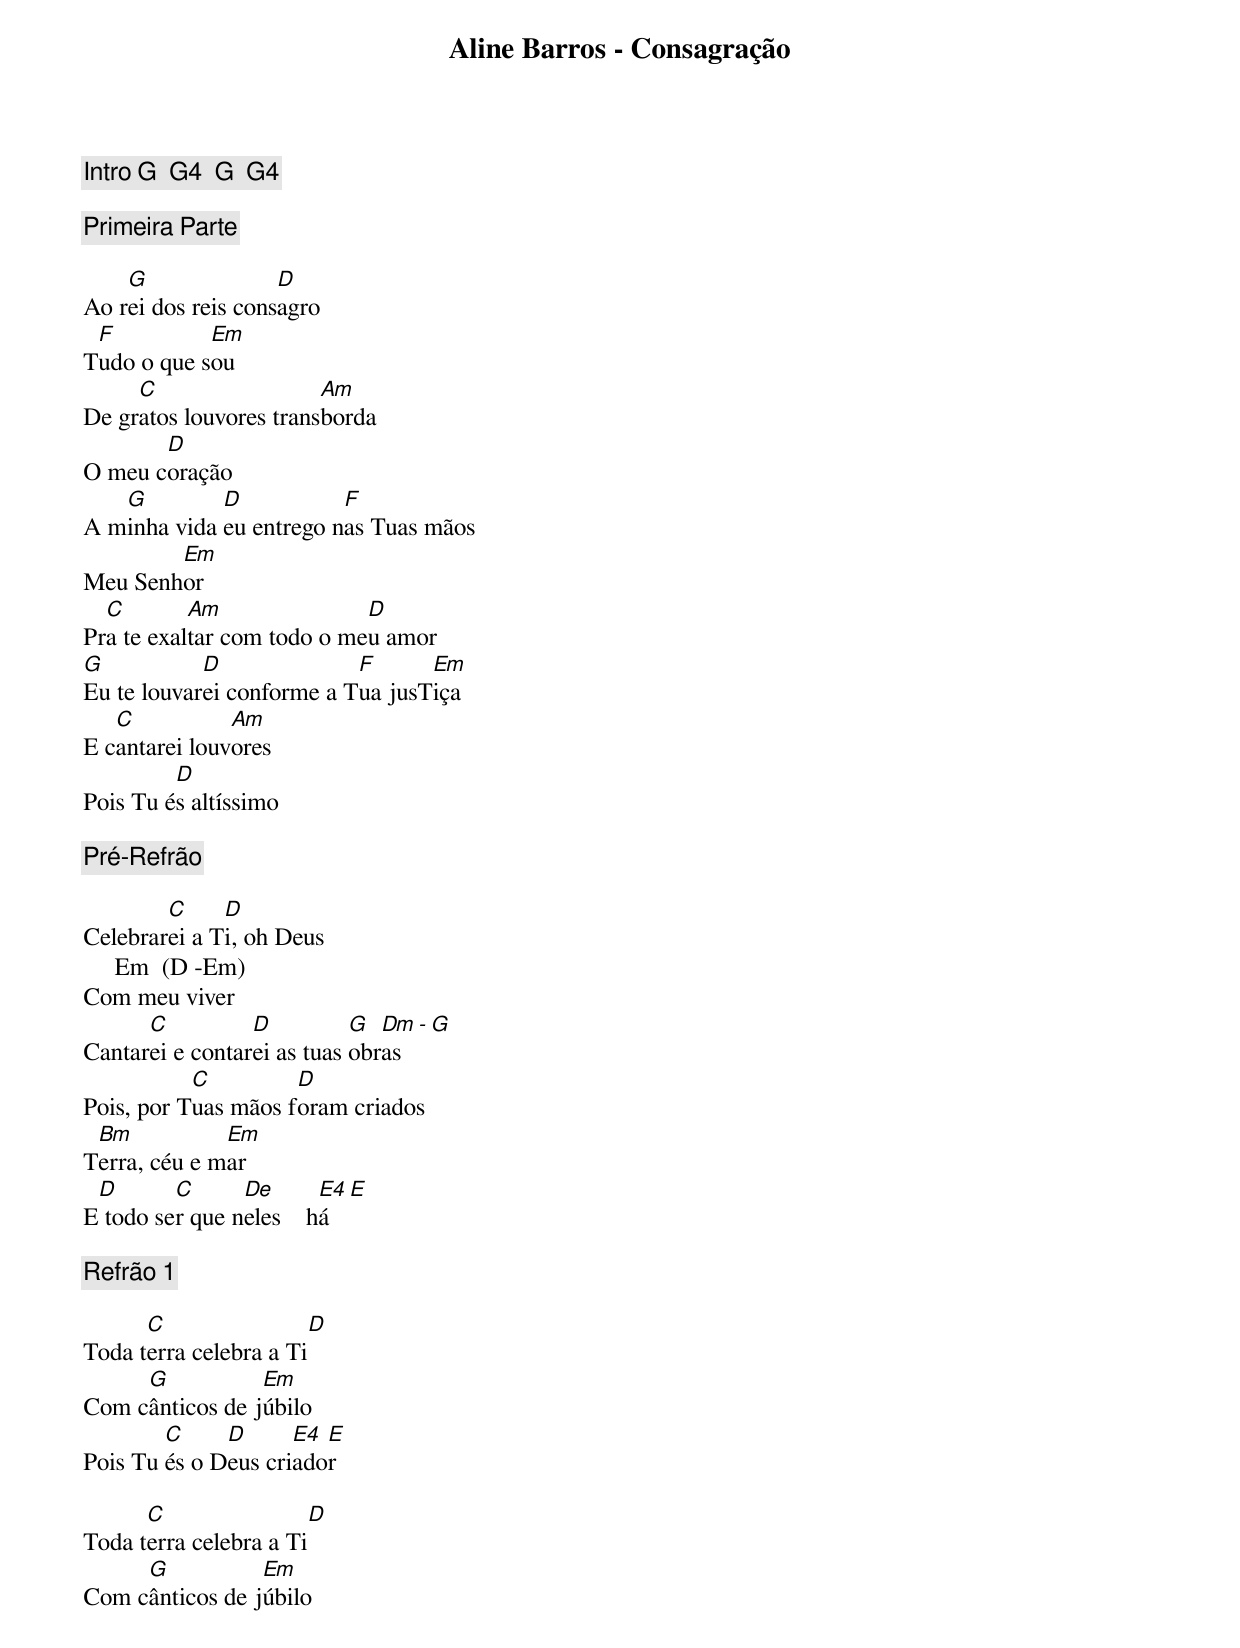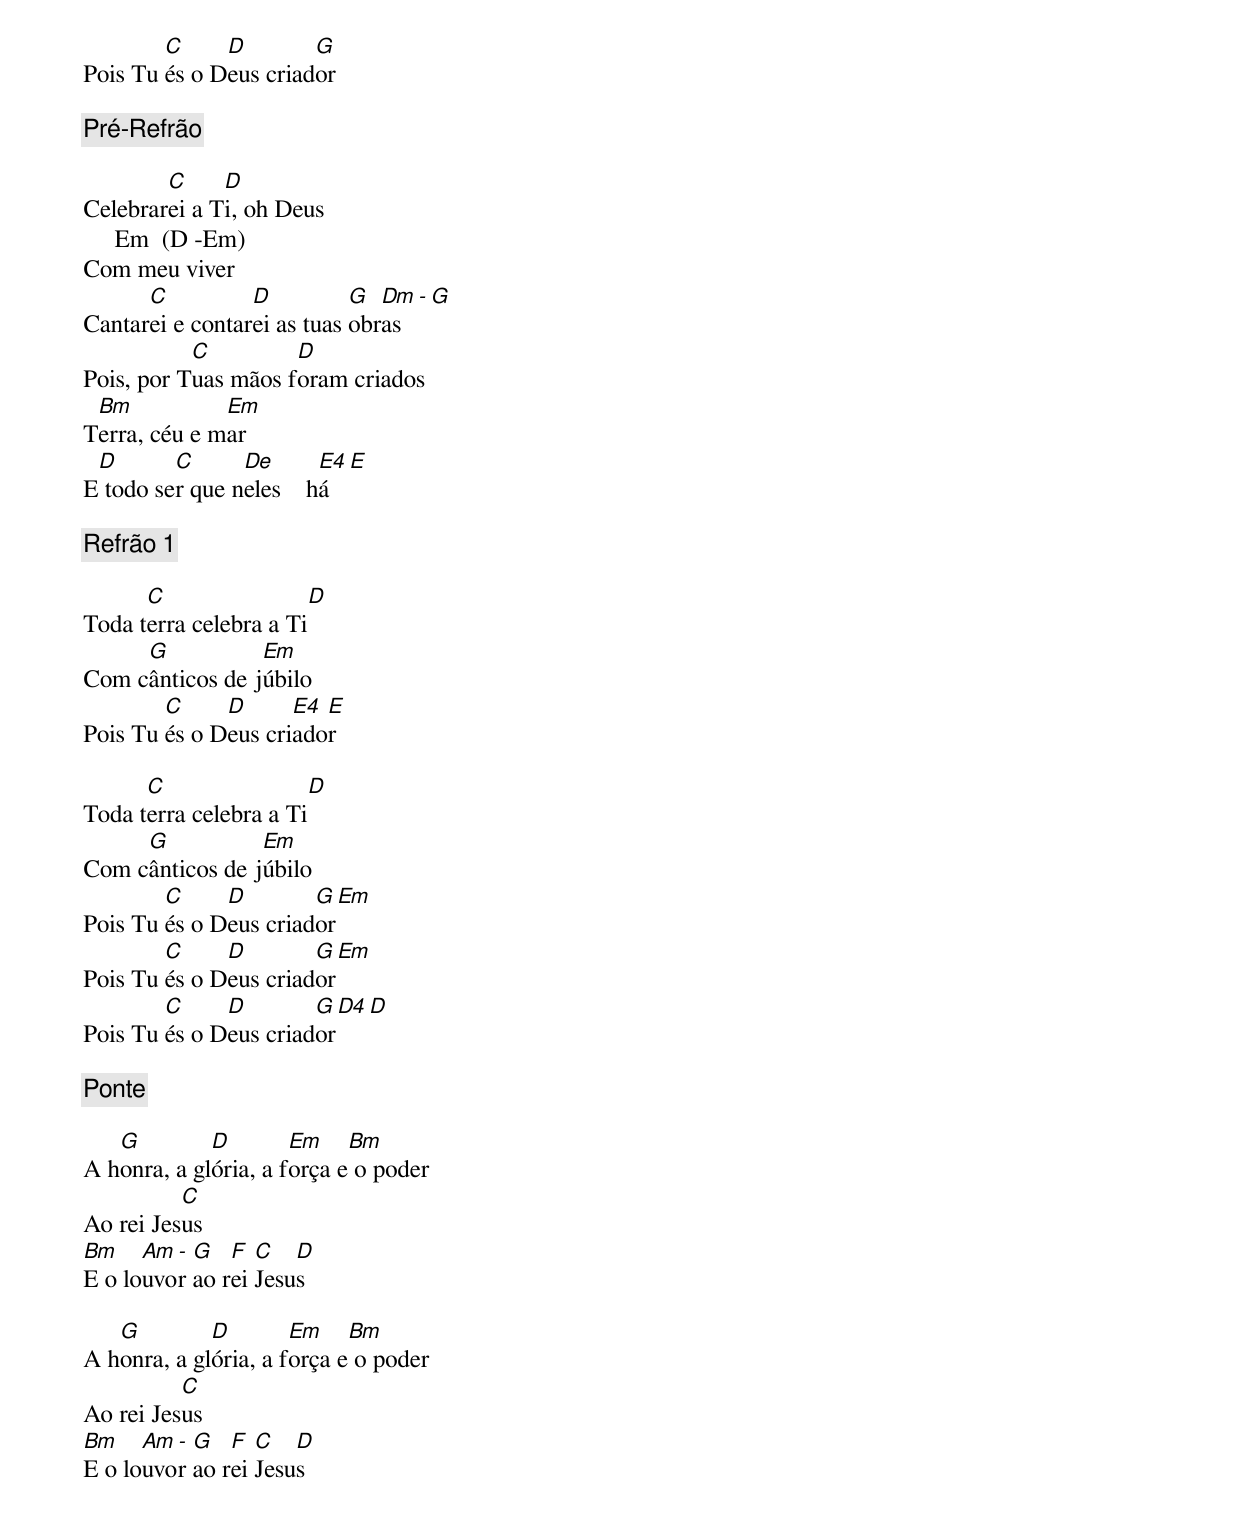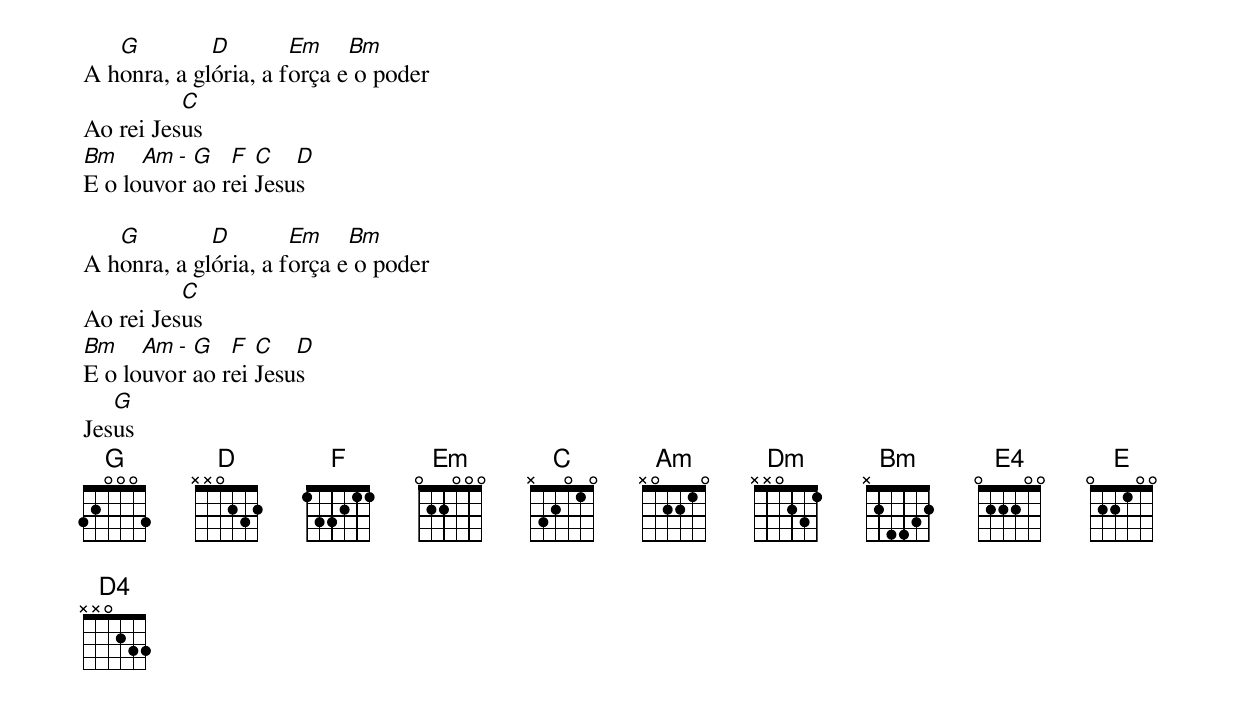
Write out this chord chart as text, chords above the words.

Aline Barros - Consagração

[Intro] G  G4  G  G4

[Primeira Parte]

    G               D
Ao rei dos reis consagro
 F          Em
Tudo o que sou
     C                  Am
De gratos louvores transborda
       D
O meu coração
   G         D           F
A minha vida eu entrego nas Tuas mãos
        Em
Meu Senhor
  C        Am               D
Pra te exaltar com todo o meu amor
G           D              F      Em
Eu te louvarei conforme a Tua jusTiça
   C           Am
E cantarei louvores
         D
Pois Tu és altíssimo

[Pré-Refrão]

        C     D
Celebrarei a Ti, oh Deus
     Em  (D -Em)
Com meu viver
      C          D          G  Dm - G
Cantarei e contarei as tuas obras
           C         D
Pois, por Tuas mãos foram criados
 Bm           Em
Terra, céu e mar
 D       C      De       E4 E
E todo ser que neles    há

[Refrão 1]

      C                 D
Toda terra celebra a Ti
     G           Em
Com cânticos de júbilo
        C     D      E4 E
Pois Tu és o Deus criador

      C                 D
Toda terra celebra a Ti
     G           Em
Com cânticos de júbilo
        C     D        G
Pois Tu és o Deus criador

[Pré-Refrão]

        C     D
Celebrarei a Ti, oh Deus
     Em  (D -Em)
Com meu viver
      C          D          G  Dm - G
Cantarei e contarei as tuas obras
           C         D
Pois, por Tuas mãos foram criados
 Bm           Em
Terra, céu e mar
 D       C      De       E4 E
E todo ser que neles    há

[Refrão 1]

      C                 D
Toda terra celebra a Ti
     G           Em
Com cânticos de júbilo
        C     D      E4 E
Pois Tu és o Deus criador

      C                 D
Toda terra celebra a Ti
     G           Em
Com cânticos de júbilo
        C     D        G   Em
Pois Tu és o Deus criador
        C     D        G   Em
Pois Tu és o Deus criador
        C     D        G   D4 D
Pois Tu és o Deus criador

[Ponte]

   G         D        Em    Bm
A honra, a glória, a força e o poder
          C
Ao rei Jesus
Bm    Am - G   F  C   D
E o louvor ao rei Jesus

   G         D        Em    Bm
A honra, a glória, a força e o poder
          C
Ao rei Jesus
Bm    Am - G   F  C   D
E o louvor ao rei Jesus

   G         D        Em    Bm
A honra, a glória, a força e o poder
          C
Ao rei Jesus
Bm    Am - G   F  C   D
E o louvor ao rei Jesus

   G         D        Em    Bm
A honra, a glória, a força e o poder
          C
Ao rei Jesus
Bm    Am - G   F  C   D
E o louvor ao rei Jesus
   G
Jesus
